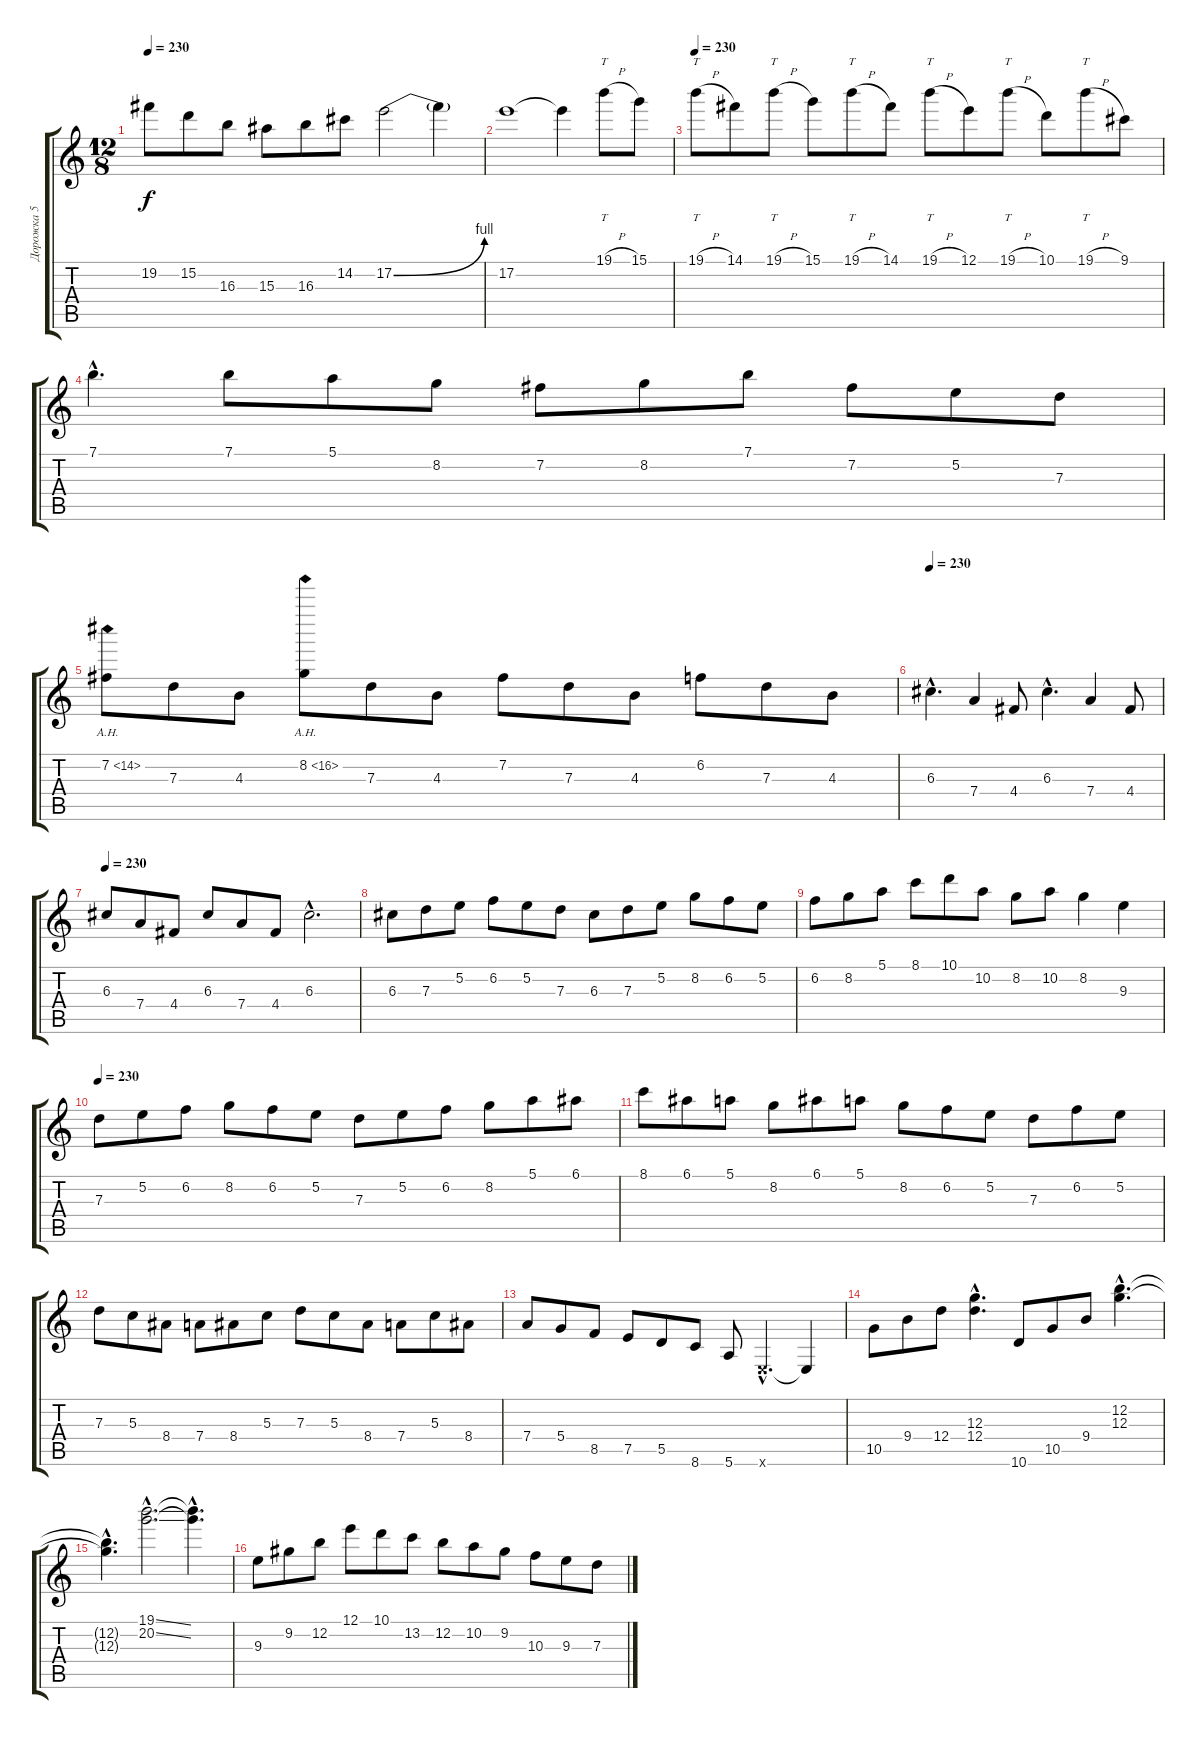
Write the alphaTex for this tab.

\track ("Дорожка 5" "Дорожка 5") {instrument distortionguitar}
\staff {score tabs}
\tuning (E4 B3 G3 D3 A2 E2) {hide}
\ts (12 8)
\tempo 230
\clef g2
\ks c
19.2.8{dy f} 15.2.8 16.3.8 15.3.8 16.3.8 14.2.8 17.2{be (bend 0 0 60 4)}.2 17.2{t}.4 |
17.2.1 17.2{t}.4 19.1{h}.8{tt} 15.1.8 |
\tempo 230
19.1{h}.8{tt} 14.1.8 19.1{h}.8{tt} 15.1.8 19.1{h}.8{tt} 14.1.8 19.1{h}.8{tt} 12.1.8 19.1{h}.8{tt} 10.1.8 19.1{h}.8{tt} 9.1.8 |
7.1{hac}.4{d} 7.1.8 5.1.8 8.2.8 7.2.8 8.2.8 7.1.8 7.2.8 5.2.8 7.3.8 |
7.2{ah 7}.8 7.3.8 4.3.8 8.2{ah 8}.8 7.3.8 4.3.8 7.2.8 7.3.8 4.3.8 6.2.8 7.3.8 4.3.8 |
\tempo 230
6.3{hac}.4{d} 7.4.4 4.4.8 6.3{hac}.4{d} 7.4.4 4.4.8 |
\tempo 230
6.3.8 7.4.8 4.4.8 6.3.8 7.4.8 4.4.8 6.3{hac}.2{d} |
6.3.8 7.3.8 5.2.8 6.2.8 5.2.8 7.3.8 6.3.8 7.3.8 5.2.8 8.2.8 6.2.8 5.2.8 |
6.2.8 8.2.8 5.1.8 8.1.8 10.1.8 10.2.8 8.2.8 10.2.8 8.2.4 9.3.4 |
\tempo 230
7.3.8 5.2.8 6.2.8 8.2.8 6.2.8 5.2.8 7.3.8 5.2.8 6.2.8 8.2.8 5.1.8 6.1.8 |
8.1.8 6.1.8 5.1.8 8.2.8 6.1.8 5.1.8 8.2.8 6.2.8 5.2.8 7.3.8 6.2.8 5.2.8 |
7.3.8 5.3.8 8.4.8 7.4.8 8.4.8 5.3.8 7.3.8 5.3.8 8.4.8 7.4.8 5.3.8 8.4.8 |
7.4.8 5.4.8 8.5.8 7.5.8 5.5.8 8.6.8 5.6.8 0.6{hac x}.4{d} 0.6{t}.4 |
10.5.8 9.4.8 12.4.8 (12.3{hac} 12.4{hac}).4{d} 10.6.8 10.5.8 9.4.8 (12.2{hac} 12.3{hac}).4{d} |
(12.2{hac t} 12.3{hac t}).4{d} (19.1{ss hac} 20.2{ss hac}).2{d} (19.1{hac t} 20.2{hac t}).4{d} |
9.3.8 9.2.8 12.2.8 12.1.8 10.1.8 13.2.8 12.2.8 10.2.8 9.2.8 10.3.8 9.3.8 7.3.8
